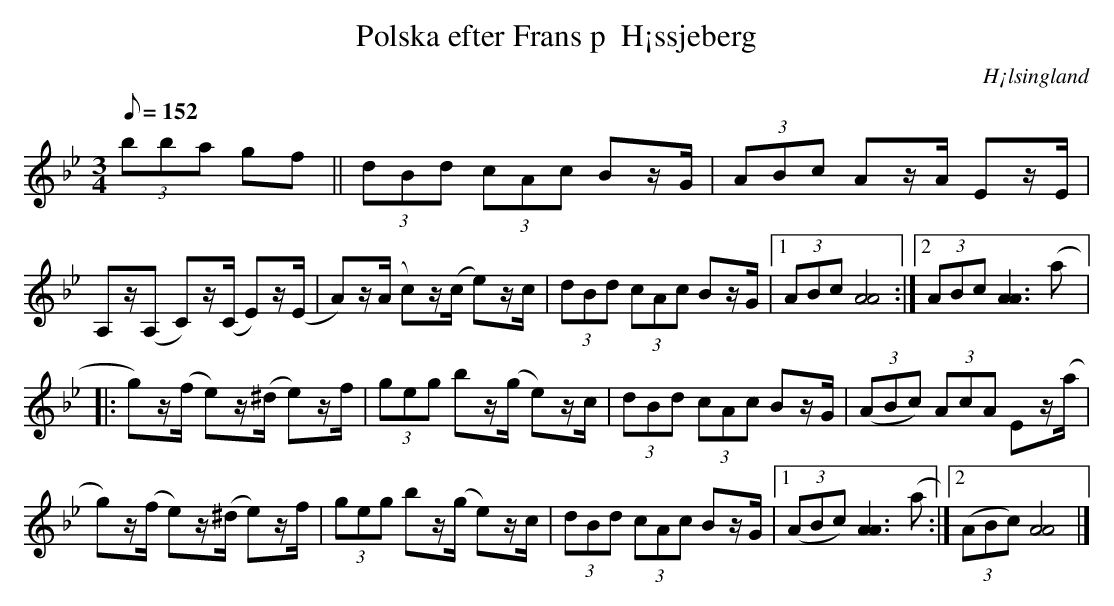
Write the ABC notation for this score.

X:1
T:Polska efter Frans p  H¡ssjeberg
O:H¡lsingland
M:3/4
L:1/8
Q:152
K:Bb
(3bb-a g-f||(3dBd (3cAc Bz/G/|(3ABc Az/A/ Ez/E/|
A,z/(A, C)z/(C/ E)z/(E/|A)z/(A/ c)z/(c/ e)z/c/|(3dBd (3cAc Bz/G/|[1(3ABc [A4A4]:|[2(3ABc [A3A3](a|:!
g)z/(f/ e)z/(^d/ e)z/f/|(3geg bz/(g/ e)z/c/|(3dBd (3cAc Bz/G/|((3ABc) (3AcA Ez/(a/|!
g)z/(f/ e)z/(^d/ e)z/f/|(3geg bz/(g/ e)z/c/|(3dBd (3cAc Bz/G/|[1((3ABc) [A3A3](a:|[2((3ABc) [A4A4]|]
